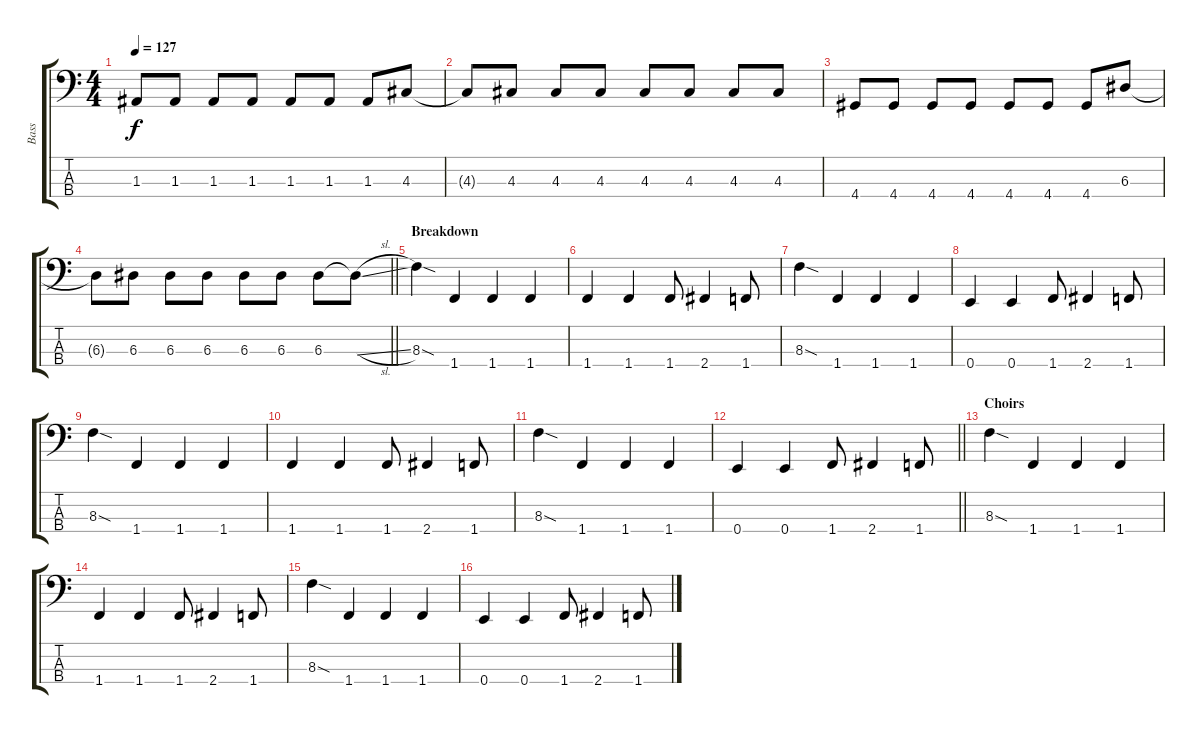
\track ("Bass" "Bass") {instrument electricbassfinger}
\staff {score tabs}
\tuning (G2 D2 A1 E1) {hide}
\ts (4 4)
\tempo 127
\clef f4
\ks c
1.3.8{dy f} 1.3.8 1.3.8 1.3.8 1.3.8 1.3.8 1.3.8 4.3.8 |
4.3{t}.8 4.3.8 4.3.8 4.3.8 4.3.8 4.3.8 4.3.8 4.3.8 |
4.4.8 4.4.8 4.4.8 4.4.8 4.4.8 4.4.8 4.4.8 6.3.8 |
\barLineRight lightlight
6.3{t}.8 6.3.8 6.3.8 6.3.8 6.3.8 6.3.8 6.3.8 6.3{sl t}.8 |
\section ("" "Breakdown")
8.3{sod}.4 1.4.4 1.4.4 1.4.4 |
1.4.4 1.4.4 1.4.8 2.4.4 1.4.8 |
8.3{sod}.4 1.4.4 1.4.4 1.4.4 |
0.4.4 0.4.4 1.4.8 2.4.4 1.4.8 |
8.3{sod}.4 1.4.4 1.4.4 1.4.4 |
1.4.4 1.4.4 1.4.8 2.4.4 1.4.8 |
8.3{sod}.4 1.4.4 1.4.4 1.4.4 |
\barLineRight lightlight
0.4.4 0.4.4 1.4.8 2.4.4 1.4.8 |
\section ("" "Choirs")
8.3{sod}.4 1.4.4 1.4.4 1.4.4 |
1.4.4 1.4.4 1.4.8 2.4.4 1.4.8 |
8.3{sod}.4 1.4.4 1.4.4 1.4.4 |
0.4.4 0.4.4 1.4.8 2.4.4 1.4.8
